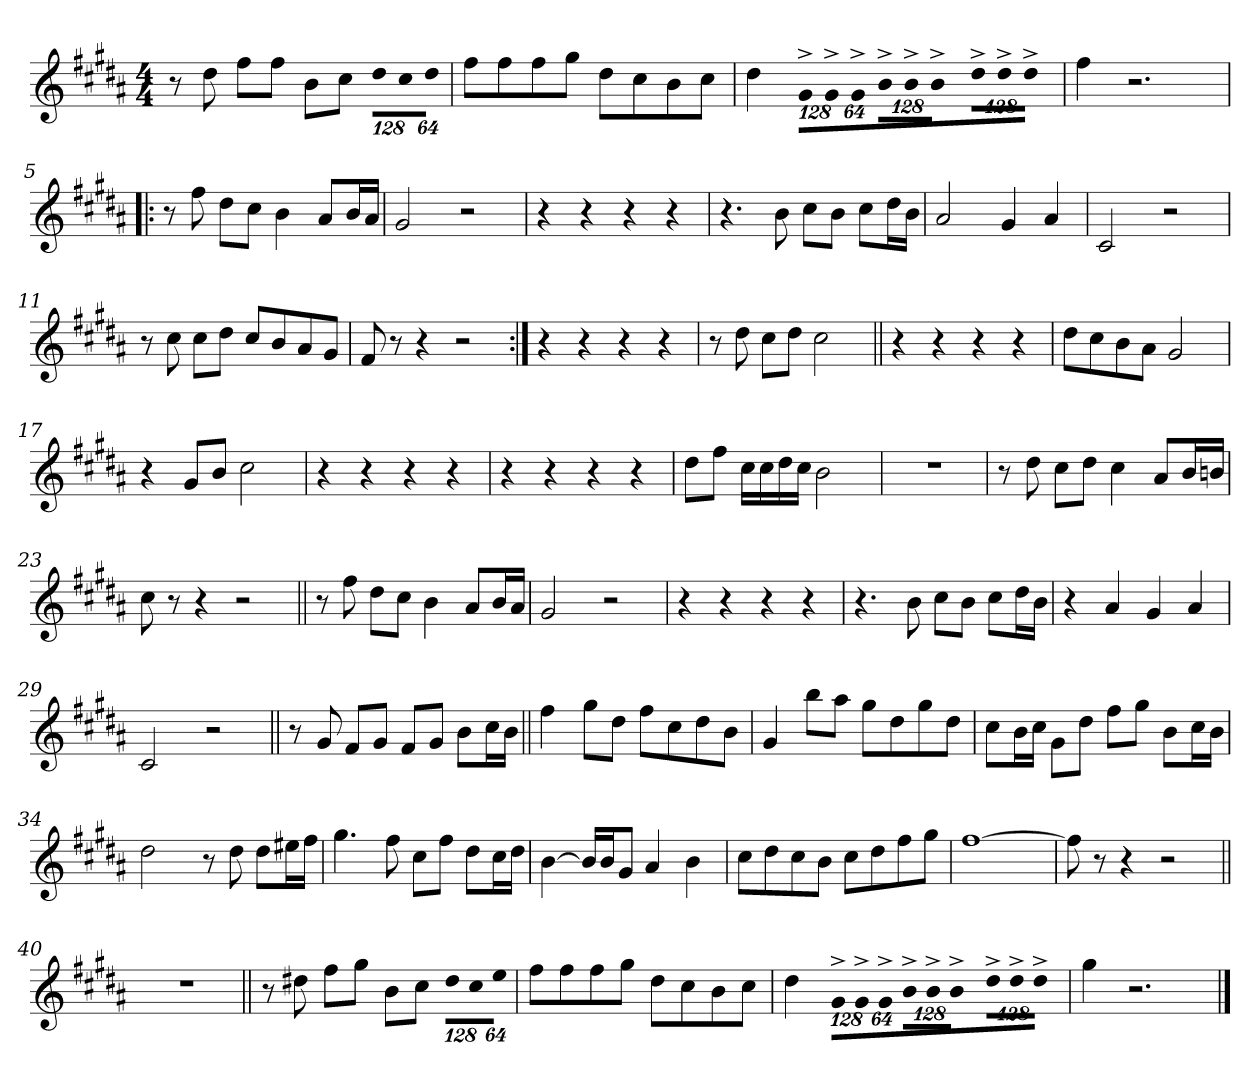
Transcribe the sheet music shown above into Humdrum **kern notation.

**kern
*part1
*staff1
!!LO:PB:g=z
*clefG2
*k[f#c#g#d#a#]
*B:
*M4/4
*MM67
=1
8r
8dd#i\
8ff#i\L
8ff#i\J
8bi\L
8cc#i\J
*Xbrackettup
!LO:N:vis=8
1024%85dd#i\L
!LO:N:vis=8
1024%85cc#i\
!LO:N:vis=8
512%43dd#i\J
=2
8ff#i\L
8ff#i\
8ff#i\
8gg#i\J
8dd#i\L
8cc#i\
8bi\
8cc#i\J
=3
4dd#i\
!LO:N:vis=8
1024%85g#^i/L
!LO:N:vis=8
1024%85g#^i/
!LO:N:vis=8
512%43g#^i/J
!LO:N:vis=8
1024%85b^i\L
!LO:N:vis=8
1024%85b^i\
!LO:N:vis=8
512%43b^i\J
!LO:N:vis=8
1024%85dd#^i\L
!LO:N:vis=8
1024%85dd#^i\
!LO:N:vis=8
512%43dd#^i\J
=4
4ff#i\
2.r
!!LO:LB:g=z
=5!|:
8r
8ff#i\
8dd#i\L
8cc#i\J
4bi\
8a#i/L
16bi/L
16a#i/JJ
=6
2g#i/
2r
=7
4r
4r
4r
4r
=8
4.r
8bi\
8cc#i\L
8bi\J
8cc#i\L
16dd#i\L
16bi\JJ
=9
2a#i/
4g#i/
4a#i/
!!LO:LB:g=z
=10
2c#i/
2r
=11
8r
8cc#i\
8cc#i\L
8dd#i\J
8cc#i/L
8bi/
8a#i/
8g#i/J
=12
8f#i/
8r
4r
2r
=13:|!
4r
4r
4r
4r
=14
8r
8dd#i\
8cc#i\L
8dd#i\J
2cc#i\
!!LO:LB:g=z
=15||
4r
4r
4r
4r
=16
8dd#i\L
8cc#i\
8bi\
8a#i\J
2g#i/
=17
4r
8g#i/L
8bi/J
2cc#i\
=18
4r
4r
4r
4r
=19
4r
4r
4r
4r
!!LO:LB:g=z
=20
8dd#i\L
8ff#i\J
16cc#i\LL
16cc#i\
16dd#i\
16cc#i\JJ
2bi\
=21
1r
=22
8r
8dd#i\
8cc#i\L
8dd#i\J
4cc#i\
8a#i/L
16bi/L
16bni/JJ
=23
8cc#i\
8r
4r
2r
=24||
8r
8ff#i\
8dd#i\L
8cc#i\J
4bi\
8a#i/L
16bi/L
16a#i/JJ
!!LO:LB:g=z
=25
2g#i/
2r
=26
4r
4r
4r
4r
=27
4.r
8bi\
8cc#i\L
8bi\J
8cc#i\L
16dd#i\L
16bi\JJ
=28
4r
4a#i/
4g#i/
4a#i/
=29
2c#i/
2r
!!LO:LB:g=z
=30||
8r
8g#i/
8f#i/L
8g#i/J
8f#i/L
8g#i/J
8bi\L
16cc#i\L
16bi\JJ
=31||
4ff#i\
8gg#i\L
8dd#i\J
8ff#i\L
8cc#i\
8dd#i\
8bi\J
=32
4g#i/
8bbi\L
8aa#i\J
8gg#i\L
8dd#i\
8gg#i\
8dd#i\J
=33
8cc#i\L
16bi\L
16cc#i\JJ
8g#i\L
8dd#i\J
8ff#i\L
8gg#i\J
8bi\L
16cc#i\L
16bi\JJ
=34
2dd#i\
8r
8dd#i\
8dd#i\L
16ee#Xi\L
16ff#i\JJ
!!LO:LB:g=z
=35
4.gg#i\
8ff#i\
8cc#i\L
8ff#i\J
8dd#i\L
16cc#i\L
16dd#i\JJ
=36
[>4bi\
16bi/LL]
16bi/J
8g#i/J
4a#i/
4bi\
=37
8cc#i\L
8dd#i\
8cc#i\
8bi\J
8cc#i\L
8dd#i\
8ff#i\
8gg#i\J
=38
[>1ff#i
=39
8ff#i\]
8r
4r
2r
!!LO:LB:g=z
=40||
1r
=41||
8r
8dd#Xi\
8ff#i\L
8gg#i\J
8bi\L
8cc#i\J
!LO:N:vis=8
1024%85dd#i\L
!LO:N:vis=8
1024%85cc#i\
!LO:N:vis=8
512%43eei\J
=42
8ff#i\L
8ff#i\
8ff#i\
8gg#i\J
8dd#i\L
8cc#i\
8bi\
8cc#i\J
=43
4dd#i\
!LO:N:vis=8
1024%85g#^i/L
!LO:N:vis=8
1024%85g#^i/
!LO:N:vis=8
512%43g#^i/J
!LO:N:vis=8
1024%85b^i\L
!LO:N:vis=8
1024%85b^i\
!LO:N:vis=8
512%43b^i\J
!LO:N:vis=8
1024%85dd#^i\L
!LO:N:vis=8
1024%85dd#^i\
!LO:N:vis=8
512%43dd#^i\J
=44
4gg#i\
2.r
==
*-
